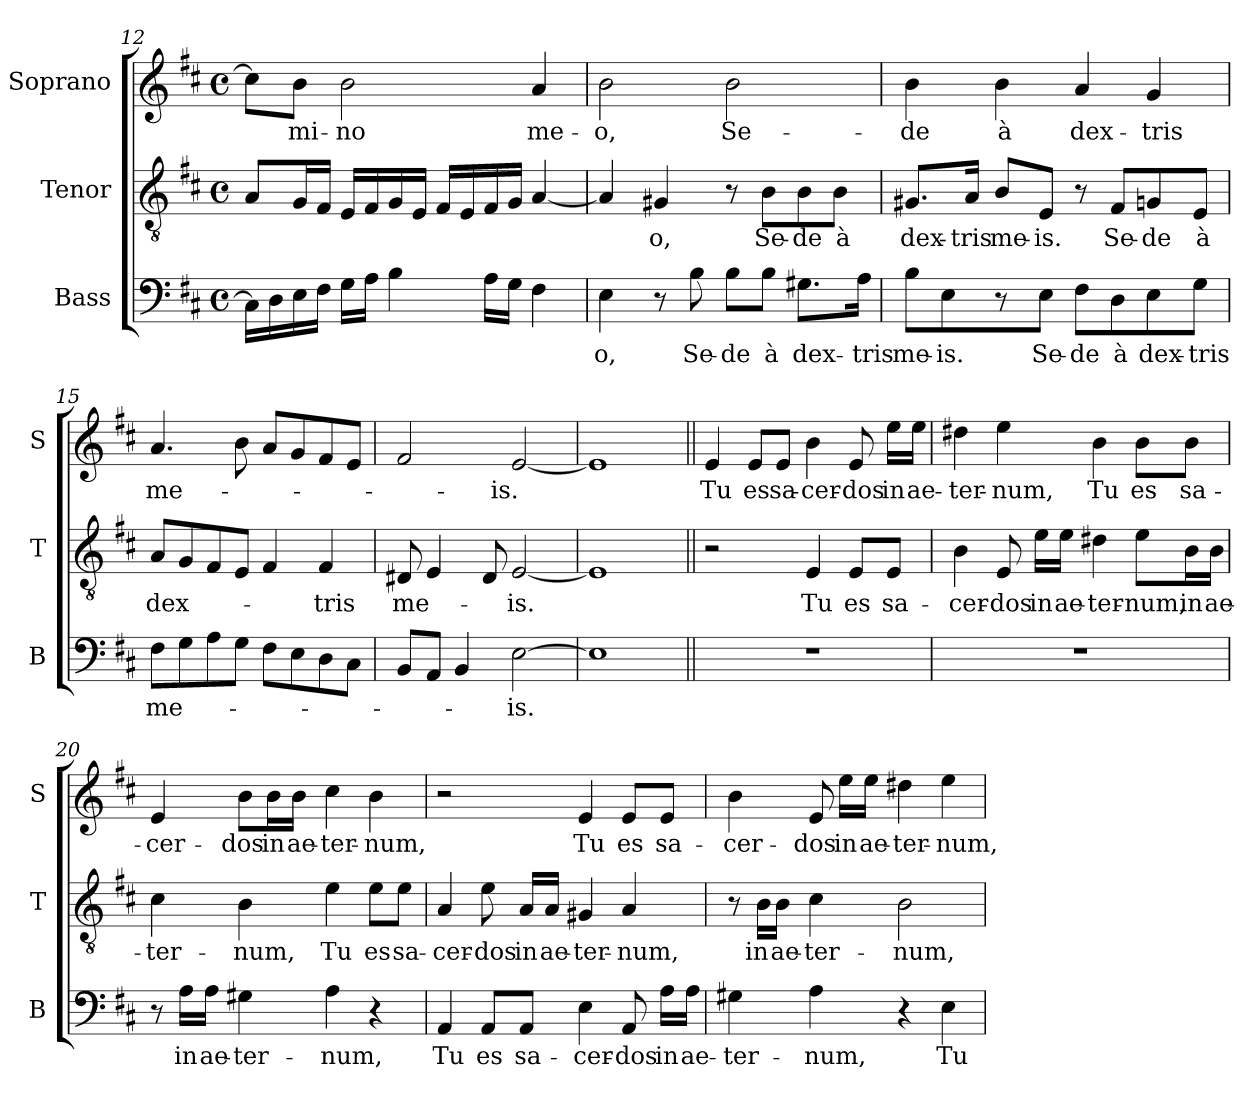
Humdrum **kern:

**kern	**text	**kern	**text	**kern	**text
*part3	*part3	*part2	*part2	*part1	*part1
*staff3	*staff3	*staff2	*staff2	*staff1	*staff1
*I"Bass	*	*I"Tenor	*	*I"Soprano	*
*I'B	*	*I'T	*	*I'S	*
!!LO:PB:g=z
*clefF4	*	*clefGv2	*	*clefG2	*
*k[f#c#]	*	*k[f#c#]	*	*k[f#c#]	*
*D:	*	*D:	*	*D:	*
*M4/4	*	*M4/4	*	*M4/4	*
*met(c)	*	*met(c)	*	*met(c)	*
=12	=12	=12	=12	=12	=12
16C\LL]	.	8A/L	.	8cc\L]	.
16D\	.	.	.	.	.
!	!	!	!	!	!LO:LY:b
16E\	.	16G/L	.	8b\J	-mi-
16F#\JJ	.	16F#/JJ	.	.	.
!	!	!	!	!	!LO:LY:b
16G\LL	.	16E/LL	.	2b\	-no
16A\JJ	.	16F#/	.	.	.
4B\	.	16G/	.	.	.
.	.	16E/JJ	.	.	.
.	.	16F#/LL	.	.	.
.	.	16E/	.	.	.
16A\LL	.	16F#/	.	.	.
16G\JJ	.	16G/JJ	.	.	.
!	!	!	!	!	!LO:LY:b
4F#\	.	[4A/	.	4a/	me-
=13	=13	=13	=13	=13	=13
!	!LO:LY:b	!	!	!	!LO:LY:b
4E\	-o,	4A/]	.	2b\	-o,
!	!	!	!LO:LY:b	!	!
8r	.	4G#X/	-o,	.	.
!	!LO:LY:b	!	!	!	!
8B\	Se-	.	.	.	.
!	!LO:LY:b	!	!	!	!LO:LY:b
8B\L	-de	8r	.	2b\	Se-
!	!LO:LY:b	!	!LO:LY:b	!	!
8B\J	à	8B\L	Se-	.	.
!	!LO:LY:b	!	!LO:LY:b	!	!
8.G#X\L	dex-	8B\	-de	.	.
!	!	!	!LO:LY:b	!	!
.	.	8B\J	à	.	.
!	!LO:LY:b	!	!	!	!
16A\Jk	-tris	.	.	.	.
=14	=14	=14	=14	=14	=14
!	!LO:LY:b	!	!LO:LY:b	!	!LO:LY:b
8B\L	me-	8.G#X/L	dex-	4b\	-de
!	!LO:LY:b	!	!	!	!
8E\	-is.	.	.	.	.
!	!	!	!LO:LY:b	!	!
.	.	16A/Jk	-tris	.	.
!	!	!	!LO:LY:b	!	!LO:LY:b
8r	.	8B/L	me-	4b\	à
!	!LO:LY:b	!	!LO:LY:b	!	!
8E\J	Se-	8E/J	-is.	.	.
!	!LO:LY:b	!	!	!	!LO:LY:b
8F#\L	-de	8r	.	4a/	dex-
!	!LO:LY:b	!	!LO:LY:b	!	!
8D\	à	8F#/L	Se-	.	.
!	!LO:LY:b	!	!LO:LY:b	!	!LO:LY:b
8E\	dex-	8Gn/	-de	4g/	-tris
!	!LO:LY:b	!	!LO:LY:b	!	!
8G\J	-tris	8E/J	à	.	.
=15	=15	=15	=15	=15	=15
!	!LO:LY:b	!	!LO:LY:b	!	!LO:LY:b
8F#\L	me-	8A/L	dex-	4.a/	me-
8G\	.	8G/	.	.	.
8A\	.	8F#/	.	.	.
8G\J	.	8E/J	.	8b\	.
8F#\L	.	4F#/	.	8a/L	.
8E\	.	.	.	8g/	.
!	!	!	!LO:LY:b	!	!
8D\	.	4F#/	-tris	8f#/	.
8C#\J	.	.	.	8e/J	.
!!LO:LB:g=z
=16	=16	=16	=16	=16	=16
!	!	!	!LO:LY:b	!	!
8BB/L	.	8D#X/	me-	2f#/	.
8AA/J	.	4E/	.	.	.
4BB/	.	.	.	.	.
.	.	8D#/	.	.	.
!	!LO:LY:b	!	!LO:LY:b	!	!LO:LY:b
[2E\	-is.	[2E/	-is.	[2e/	-is.
=17	=17	=17	=17	=17	=17
1E]	.	1E]	.	1e]	.
=18||	=18||	=18||	=18||	=18||	=18||
!	!	!	!	!	!LO:LY:b
1r	.	2r	.	4e/	Tu
!	!	!	!	!	!LO:LY:b
.	.	.	.	8e/L	es
!	!	!	!	!	!LO:LY:b
.	.	.	.	8e/J	sa-
!	!	!	!LO:LY:b	!	!LO:LY:b
.	.	4E/	Tu	4b\	-cer-
!	!	!	!LO:LY:b	!	!LO:LY:b
.	.	8E/L	es	8e/	-dos
!	!	!	!LO:LY:b	!	!LO:LY:b
.	.	8E/J	sa-	16ee\LL	in
!	!	!	!	!	!LO:LY:b
.	.	.	.	16ee\JJ	ae-
=19	=19	=19	=19	=19	=19
!	!	!	!LO:LY:b	!	!LO:LY:b
1r	.	4B\	-cer-	4dd#X\	-ter-
!	!	!	!LO:LY:b	!	!LO:LY:b
.	.	8E/	-dos	4ee\	-num,
!	!	!	!LO:LY:b	!	!
.	.	16e\LL	in	.	.
!	!	!	!LO:LY:b	!	!
.	.	16e\JJ	ae-	.	.
!	!	!	!LO:LY:b	!	!LO:LY:b
.	.	4d#X\	-ter-	4b\	Tu
!	!	!	!LO:LY:b	!	!LO:LY:b
.	.	8e\L	-num,	8b\L	es
!	!	!	!LO:LY:b	!	!LO:LY:b
.	.	16B\L	in	8b\J	sa-
!	!	!	!LO:LY:b	!	!
.	.	16B\JJ	ae-	.	.
!!LO:LB:g=z
=20	=20	=20	=20	=20	=20
!	!	!	!LO:LY:b	!	!LO:LY:b
8r	.	4c#\	-ter-	4e/	-cer-
!	!LO:LY:b	!	!	!	!
16A\LL	in	.	.	.	.
!	!LO:LY:b	!	!	!	!
16A\JJ	ae-	.	.	.	.
!	!LO:LY:b	!	!LO:LY:b	!	!LO:LY:b
4G#X\	-ter-	4B\	-num,	8b\L	-dos
!	!	!	!	!	!LO:LY:b
.	.	.	.	16b\L	in
!	!	!	!	!	!LO:LY:b
.	.	.	.	16b\JJ	ae-
!	!LO:LY:b	!	!LO:LY:b	!	!LO:LY:b
4A\	-num,	4e\	Tu	4cc#\	-ter-
!	!	!	!LO:LY:b	!	!LO:LY:b
4r	.	8e\L	es	4b\	-num,
!	!	!	!LO:LY:b	!	!
.	.	8e\J	sa-	.	.
=21	=21	=21	=21	=21	=21
!	!LO:LY:b	!	!LO:LY:b	!	!
4AA/	Tu	4A/	-cer-	2r	.
!	!LO:LY:b	!	!LO:LY:b	!	!
8AA/L	es	8e\	-dos	.	.
!	!LO:LY:b	!	!LO:LY:b	!	!
8AA/J	sa-	16A/LL	in	.	.
!	!	!	!LO:LY:b	!	!
.	.	16A/JJ	ae-	.	.
!	!LO:LY:b	!	!LO:LY:b	!	!LO:LY:b
4E\	-cer-	4G#X/	-ter-	4e/	Tu
!	!LO:LY:b	!	!LO:LY:b	!	!LO:LY:b
8AA/	-dos	4A/	-num,	8e/L	es
!	!LO:LY:b	!	!	!	!LO:LY:b
16A\LL	in	.	.	8e/J	sa-
!	!LO:LY:b	!	!	!	!
16A\JJ	ae-	.	.	.	.
=22	=22	=22	=22	=22	=22
!	!LO:LY:b	!	!	!	!LO:LY:b
4G#X\	-ter-	8r	.	4b\	-cer-
!	!	!	!LO:LY:b	!	!
.	.	16B\LL	in	.	.
!	!	!	!LO:LY:b	!	!
.	.	16B\JJ	ae-	.	.
!	!LO:LY:b	!	!LO:LY:b	!	!LO:LY:b
4A\	-num,	4c#\	-ter-	8e/	-dos
!	!	!	!	!	!LO:LY:b
.	.	.	.	16ee\LL	in
!	!	!	!	!	!LO:LY:b
.	.	.	.	16ee\JJ	ae-
!	!	!	!LO:LY:b	!	!LO:LY:b
4r	.	2B\	-num,	4dd#X\	-ter-
!	!LO:LY:b	!	!	!	!LO:LY:b
4E\	Tu	.	.	4ee\	-num,
=	=	=	=	=	=
*-	*-	*-	*-	*-	*-
